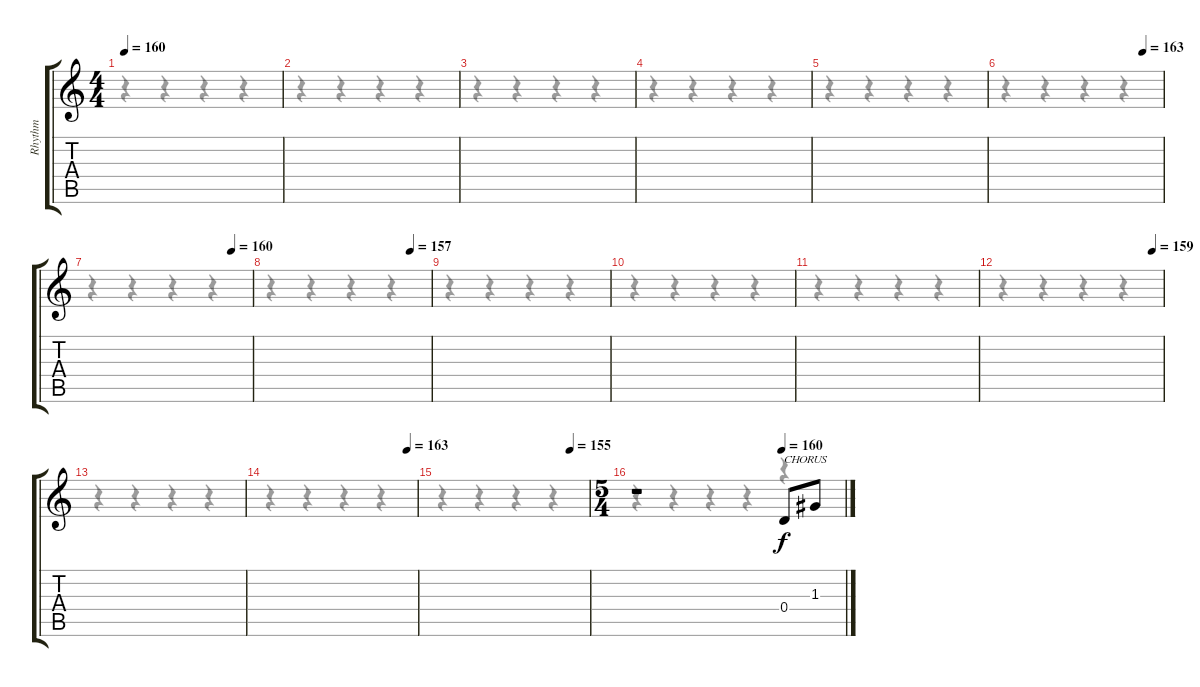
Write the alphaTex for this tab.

\track ("Rhythm" "Rhythm") {instrument overdrivenguitar}
\staff {score tabs}
\tuning (E4 B3 G3 D3 A2 E2) {hide}
\voice
\ts (4 4)
\tempo 160
\clef g2
\ks c
|
|
|
|
|
\tempo (163 0.875)
|
\tempo (160 0.875)
|
\tempo (157 0.875)
|
|
|
|
\tempo (159 0.9375)
|
|
\tempo (163 0.9375)
|
\tempo (155 0.875)
|
\ts (5 4)
\tempo (160 0.7)
r.1 0.4.8{txt "CHORUS"} 1.3.8
\voice
\clef g2
\ottava regular
\simile none
\ks c
r.4{dy f} r.4 r.4 r.4 |
r.4 r.4 r.4 r.4 |
r.4 r.4 r.4 r.4 |
r.4 r.4 r.4 r.4 |
r.4 r.4 r.4 r.4 |
r.4 r.4 r.4 r.4 |
r.4 r.4 r.4 r.4 |
r.4 r.4 r.4 r.4 |
r.4 r.4 r.4 r.4 |
r.4 r.4 r.4 r.4 |
r.4 r.4 r.4 r.4 |
r.4 r.4 r.4 r.4 |
r.4 r.4 r.4 r.4 |
r.4 r.4 r.4 r.4 |
r.4 r.4 r.4 r.4 |
r.4 r.4 r.4 r.4 r.4
